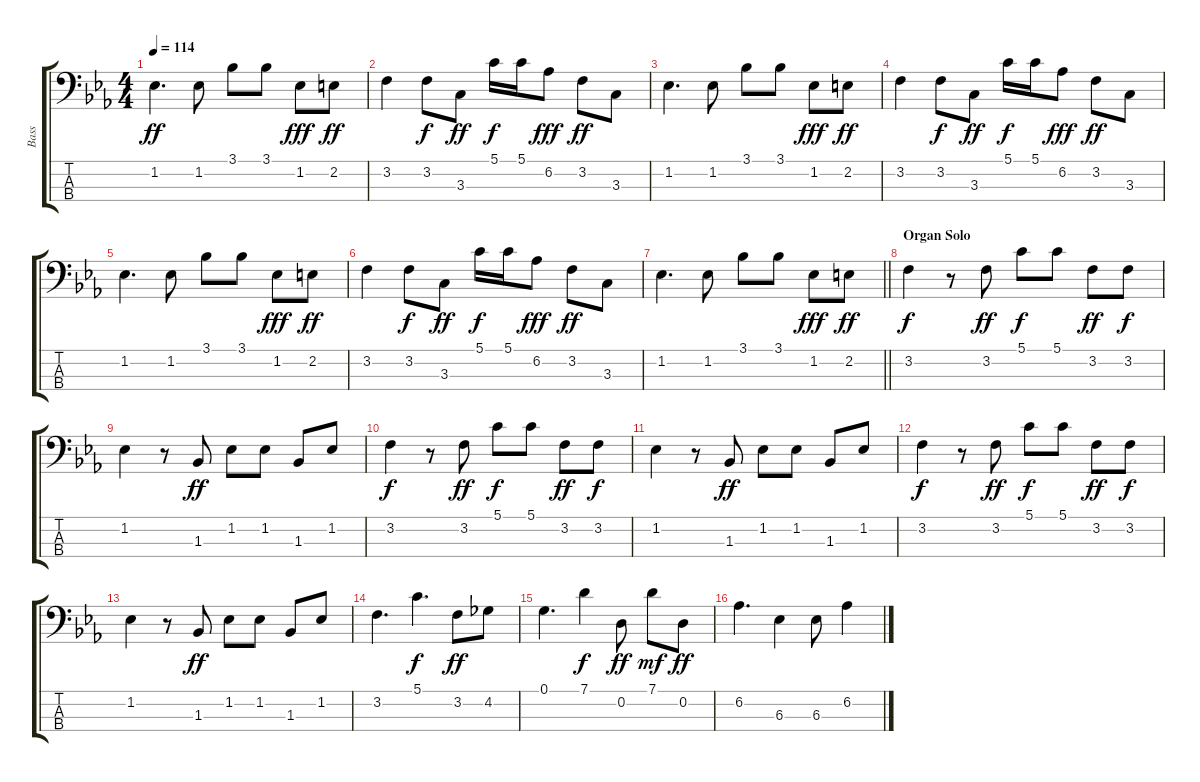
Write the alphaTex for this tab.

\track ("Bass" "Bass") {solo instrument electricbassfinger}
\staff {score tabs}
\tuning (G2 D2 A1 E1) {hide}
\ts (4 4)
\tempo 114
\clef f4
\ks eb
1.2.4{d dy ff} 1.2.8 3.1.8 3.1.8 1.2.8{dy fff} 2.2.8{dy ff} |
3.2.4 3.2.8{dy f} 3.3.8{dy ff} 5.1.16{dy f} 5.1.16 6.2.8{dy fff} 3.2.8{dy ff} 3.3.8 |
1.2.4{d} 1.2.8 3.1.8 3.1.8 1.2.8{dy fff} 2.2.8{dy ff} |
3.2.4 3.2.8{dy f} 3.3.8{dy ff} 5.1.16{dy f} 5.1.16 6.2.8{dy fff} 3.2.8{dy ff} 3.3.8 |
1.2.4{d} 1.2.8 3.1.8 3.1.8 1.2.8{dy fff} 2.2.8{dy ff} |
3.2.4 3.2.8{dy f} 3.3.8{dy ff} 5.1.16{dy f} 5.1.16 6.2.8{dy fff} 3.2.8{dy ff} 3.3.8 |
\barLineRight lightlight
1.2.4{d} 1.2.8 3.1.8 3.1.8 1.2.8{dy fff} 2.2.8{dy ff} |
\section ("" "Organ Solo")
3.2.4{dy f} r.8 3.2.8{dy ff} 5.1.8{dy f} 5.1.8 3.2.8{dy ff} 3.2.8{dy f} |
1.2.4 r.8 1.3.8{dy ff} 1.2.8 1.2.8 1.3.8 1.2.8 |
3.2.4{dy f} r.8 3.2.8{dy ff} 5.1.8{dy f} 5.1.8 3.2.8{dy ff} 3.2.8{dy f} |
1.2.4 r.8 1.3.8{dy ff} 1.2.8 1.2.8 1.3.8 1.2.8 |
3.2.4{dy f} r.8 3.2.8{dy ff} 5.1.8{dy f} 5.1.8 3.2.8{dy ff} 3.2.8{dy f} |
1.2.4 r.8 1.3.8{dy ff} 1.2.8 1.2.8 1.3.8 1.2.8 |
3.2.4{d} 5.1.4{d dy f} 3.2.8{dy ff} 4.2.8 |
0.1.4{d} 7.1.4{dy f} 0.2.8{dy ff} 7.1.8{dy mf} 0.2.8{dy ff} |
6.2.4{d} 6.3.4 6.3.8 6.2.4
